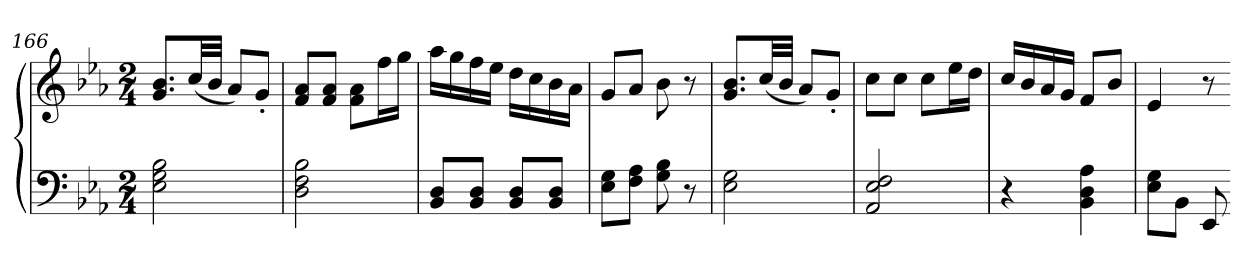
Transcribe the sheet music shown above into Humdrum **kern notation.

**kern	**kern
*part1	*part1
*staff2	*staff1
*clefF4	*clefG2
*k[b-e-a-]	*k[b-e-a-]
*E-:	*E-:
*M2/4	*M2/4
=166	=166
2E- 2G 2B-	8.g 8.b-L
.	(32ccLL
.	32b-JJJ
.	8a-L)
.	8g'J
=167	=167
2D 2F 2B-	8f 8a-L
.	8f 8a-J
.	8f 8a-L
.	16ffL
.	16ggJJ
=168	=168
8BB- 8DL	16aa-LL
.	16gg
8BB- 8DJ	16ff
.	16ee-JJ
8BB- 8DL	16ddLL
.	16cc
8BB- 8DJ	16b-
.	16a-JJ
=169	=169
8E- 8GL	8gL
8F 8A-J	8a-J
8G 8B-	8b-
8r	8r
=170	=170
2E- 2G	8.g 8.b-L
.	(32ccLL
.	32b-JJJ
.	8a-L)
.	8g'J
=171	=171
2AA- 2E- 2F	8ccL
.	8ccJ
.	8ccL
.	16ee-L
.	16ddJJ
=172	=172
4r	16ccLL
.	16b-
.	16a-
.	16gJJ
4BB- 4D 4A-	8fL
.	8b-J
=173	=173
8E- 8GL	4e-
8BB-J	.
8EE-	8r
=-	=-
*-	*-
